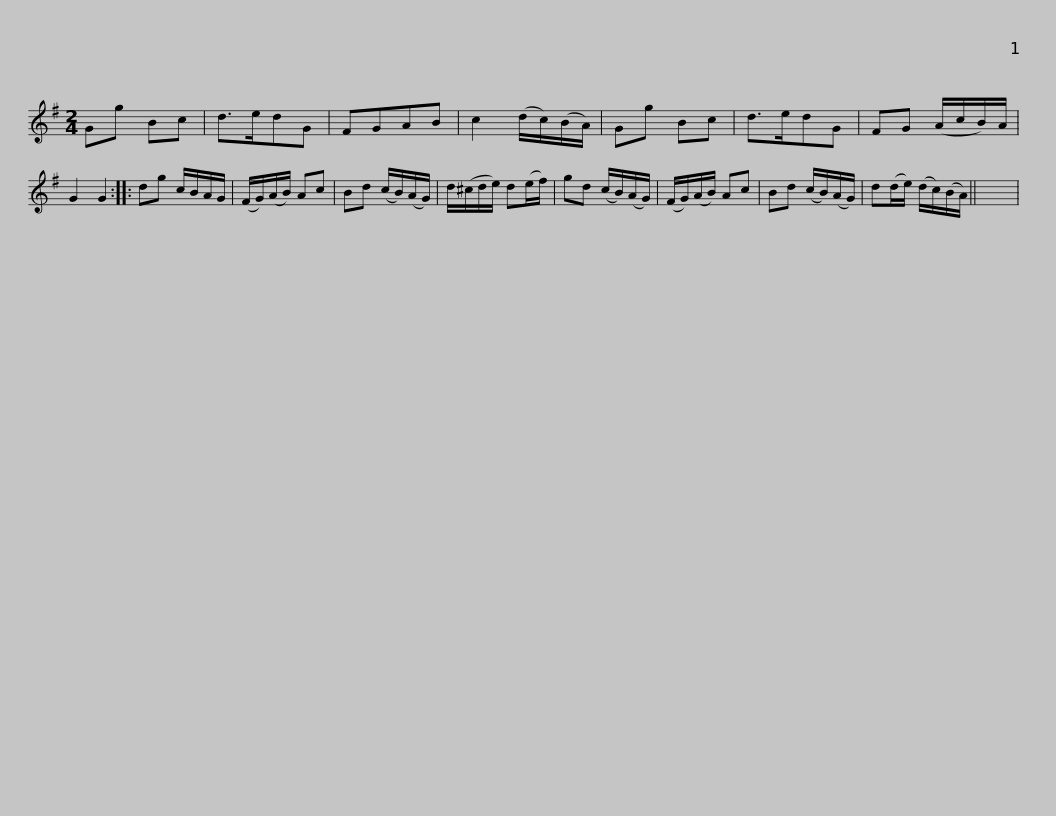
X:1
L:1/8
M:2/4
I:linebreak $
K:G
V:1 treble
V:1
 Gg Bc | d>edG | FGAB | c2 (d/c/)(B/A/) | Gg Bc | %5
 d>edG | FG (A/c/B/)A/ | G2 G2 :: dg c/B/A/G/ |$ (F/G/)(A/B/) Ac | %10
 Bd (c/B/)(A/G/) | d/(^c/d/e/) d(e/f/) | gd (c/B/)(A/G/) | (F/G/)(A/B/) Ac | Bd (c/B/)(A/G/) | %15
 d(d/e/) (d/c/)(B/A/) || x4 | %17
